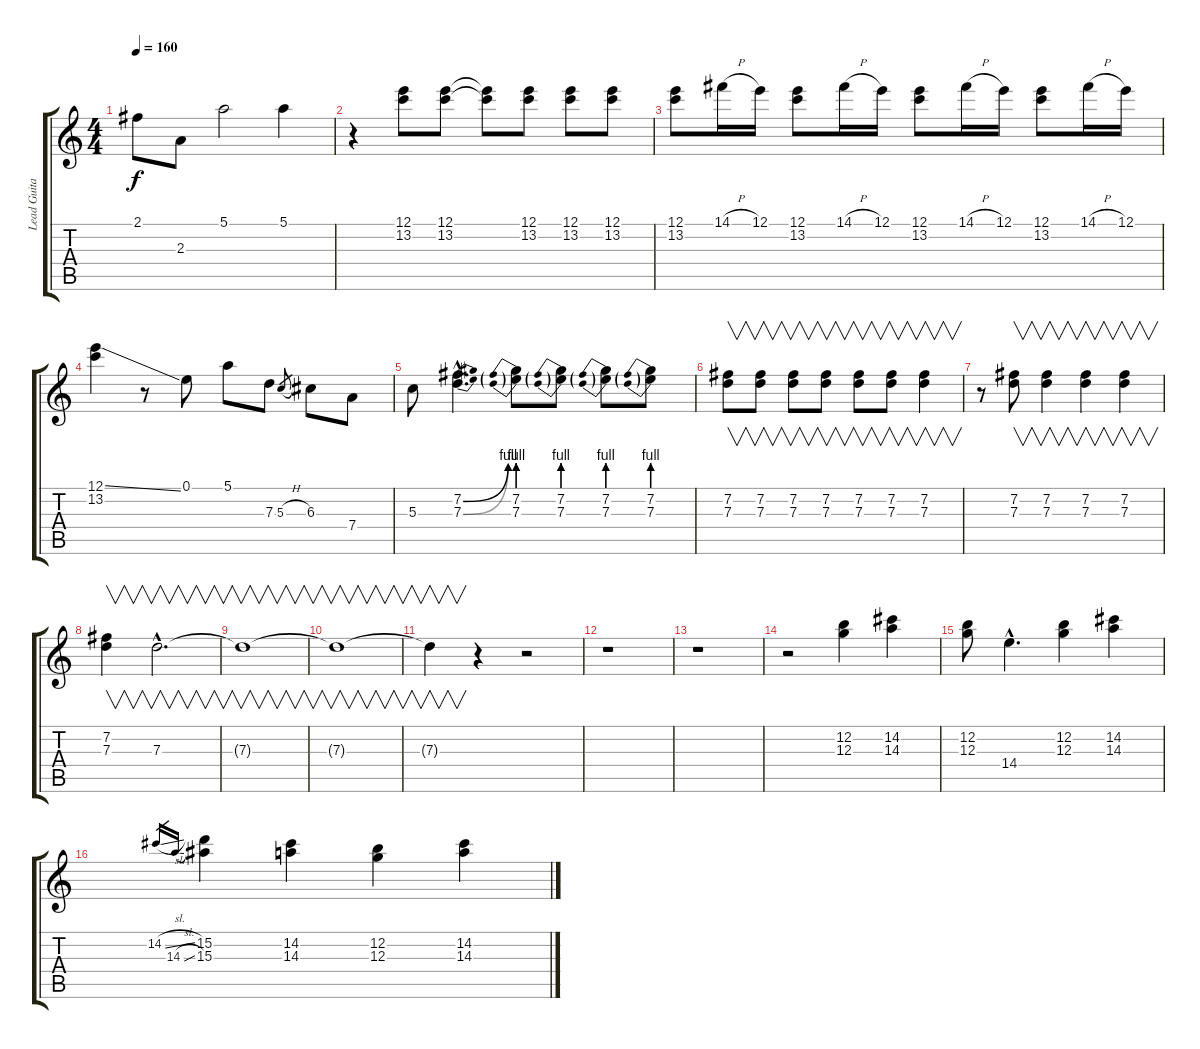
\track ("Lead Guitar" "Lead Guita") {instrument overdrivenguitar}
\staff {score tabs}
\tuning (E4 B3 G3 D3 A2 E2) {hide}
\ts (4 4)
\tempo 160
\clef g2
\ks c
2.1.8{dy f} 2.3.8 5.1.2 5.1.4 |
r.4 (12.1 13.2).8 (12.1 13.2).8 (12.1{t} 13.2{t}).8 (12.1 13.2).8 (12.1 13.2).8 (12.1 13.2).8 |
(12.1 13.2).8 14.1{h}.16 12.1.16 (12.1 13.2).8 14.1{h}.16 12.1.16 (12.1 13.2).8 14.1{h}.16 12.1.16 (12.1 13.2).8 14.1{h}.16 12.1.16 |
(12.1{ss} 13.2).4 r.8 0.1.8 5.1.8 7.3.8 5.3{h}.8{gr} 6.3.8 7.4.8 |
5.3.8 (7.2{be (bend 0 0 60 4) hac} 7.3{be (bend 0 0 60 4) hac}).4{d} (7.2{be (prebend 0 4 60 4)} 7.3{be (prebend 0 4 60 4)}).8 (7.2{be (prebend 0 4 60 4)} 7.3{be (prebend 0 4 60 4)}).8 (7.2{be (prebend 0 4 60 4)} 7.3{be (prebend 0 4 60 4)}).8 (7.2{be (prebend 0 4 60 4)} 7.3{be (prebend 0 4 60 4)}).8 |
(7.2 7.3).8{v} (7.2 7.3).8{v} (7.2 7.3).8{v} (7.2 7.3).8{v} (7.2 7.3).8{v} (7.2 7.3).8{v} (7.2 7.3).4{v} |
r.8 (7.2 7.3).8{v} (7.2 7.3).4{v} (7.2 7.3).4{v} (7.2 7.3).4{v} |
(7.2 7.3).4{v} 7.3{hac}.2{v d} |
7.3{t}.1{v} |
7.3{t}.1{v} |
7.3{t}.4{v} r.4 r.2 |
r.1 |
r.1 |
r.2 (12.2 12.3).4 (14.2 14.3).4 |
(12.2 12.3).8 14.4{hac}.4{d} (12.2 12.3).4 (14.2 14.3).4 |
14.2{sl}.16{gr} 14.3{sl}.16{gr} (15.2 15.3).4 (14.2 14.3).4 (12.2 12.3).4 (14.2 14.3).4
